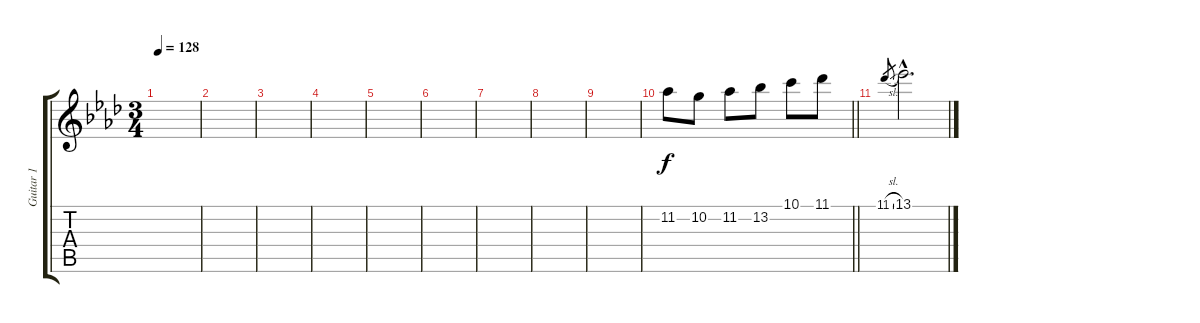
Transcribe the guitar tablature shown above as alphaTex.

\track ("Guitar 1" "Guitar 1") {instrument acousticguitarsteel}
\staff {score tabs}
\tuning (D4 A3 F3 C3 G2 D2) {hide}
\ts (3 4)
\tempo 128
\clef g2
\ks fminor
|
|
|
|
|
|
|
|
|
\barLineRight lightlight
11.2.8 10.2.8 11.2.8 13.2.8 10.1.8 11.1.8 |
11.1{sl}.8{gr} 13.1{hac}.2{d}
